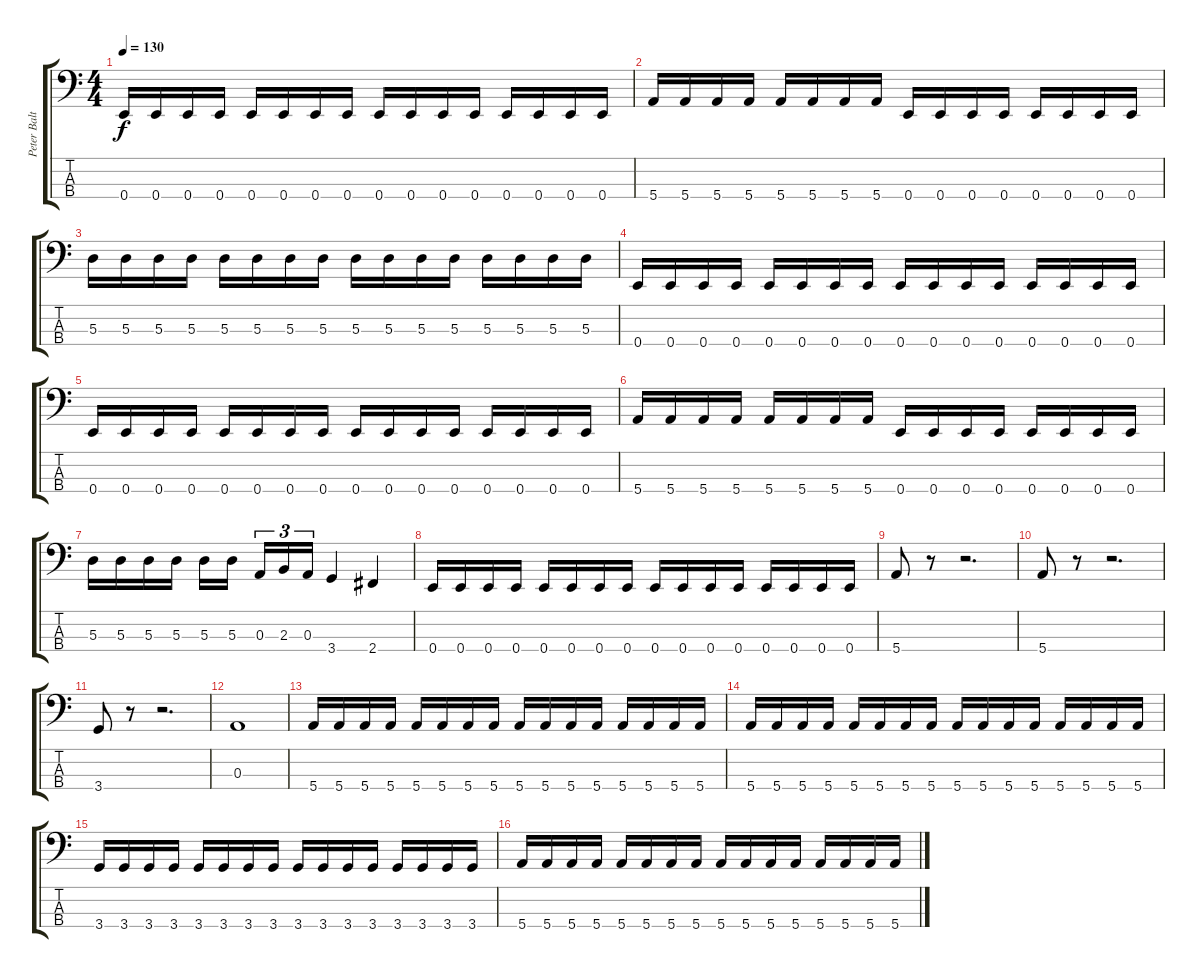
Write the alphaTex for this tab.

\track ("Peter Baltes" "Peter Balt") {instrument electricbassfinger}
\staff {score tabs}
\tuning (G2 D2 A1 E1) {hide}
\ts (4 4)
\tempo 130
\clef f4
\ks c
0.4.16{dy f instrument electricbassfinger} 0.4.16 0.4.16 0.4.16 0.4.16 0.4.16 0.4.16 0.4.16 0.4.16 0.4.16 0.4.16 0.4.16 0.4.16 0.4.16 0.4.16 0.4.16 |
5.4.16 5.4.16 5.4.16 5.4.16 5.4.16 5.4.16 5.4.16 5.4.16 0.4.16 0.4.16 0.4.16 0.4.16 0.4.16 0.4.16 0.4.16 0.4.16 |
5.3.16 5.3.16 5.3.16 5.3.16 5.3.16 5.3.16 5.3.16 5.3.16 5.3.16 5.3.16 5.3.16 5.3.16 5.3.16 5.3.16 5.3.16 5.3.16 |
0.4.16 0.4.16 0.4.16 0.4.16 0.4.16 0.4.16 0.4.16 0.4.16 0.4.16 0.4.16 0.4.16 0.4.16 0.4.16 0.4.16 0.4.16 0.4.16 |
0.4.16 0.4.16 0.4.16 0.4.16 0.4.16 0.4.16 0.4.16 0.4.16 0.4.16 0.4.16 0.4.16 0.4.16 0.4.16 0.4.16 0.4.16 0.4.16 |
5.4.16 5.4.16 5.4.16 5.4.16 5.4.16 5.4.16 5.4.16 5.4.16 0.4.16 0.4.16 0.4.16 0.4.16 0.4.16 0.4.16 0.4.16 0.4.16 |
5.3.16 5.3.16 5.3.16 5.3.16 5.3.16 5.3.16 0.3.16{tu (3 2)} 2.3.16{tu (3 2)} 0.3.16{tu (3 2)} 3.4.4 2.4.4 |
0.4.16 0.4.16 0.4.16 0.4.16 0.4.16 0.4.16 0.4.16 0.4.16 0.4.16 0.4.16 0.4.16 0.4.16 0.4.16 0.4.16 0.4.16 0.4.16 |
5.4.8 r.8 r.2{d} |
5.4.8 r.8 r.2{d} |
3.4.8 r.8 r.2{d} |
0.3.1 |
5.4.16 5.4.16 5.4.16 5.4.16 5.4.16 5.4.16 5.4.16 5.4.16 5.4.16 5.4.16 5.4.16 5.4.16 5.4.16 5.4.16 5.4.16 5.4.16 |
5.4.16 5.4.16 5.4.16 5.4.16 5.4.16 5.4.16 5.4.16 5.4.16 5.4.16 5.4.16 5.4.16 5.4.16 5.4.16 5.4.16 5.4.16 5.4.16 |
3.4.16 3.4.16 3.4.16 3.4.16 3.4.16 3.4.16 3.4.16 3.4.16 3.4.16 3.4.16 3.4.16 3.4.16 3.4.16 3.4.16 3.4.16 3.4.16 |
5.4.16 5.4.16 5.4.16 5.4.16 5.4.16 5.4.16 5.4.16 5.4.16 5.4.16 5.4.16 5.4.16 5.4.16 5.4.16 5.4.16 5.4.16 5.4.16
